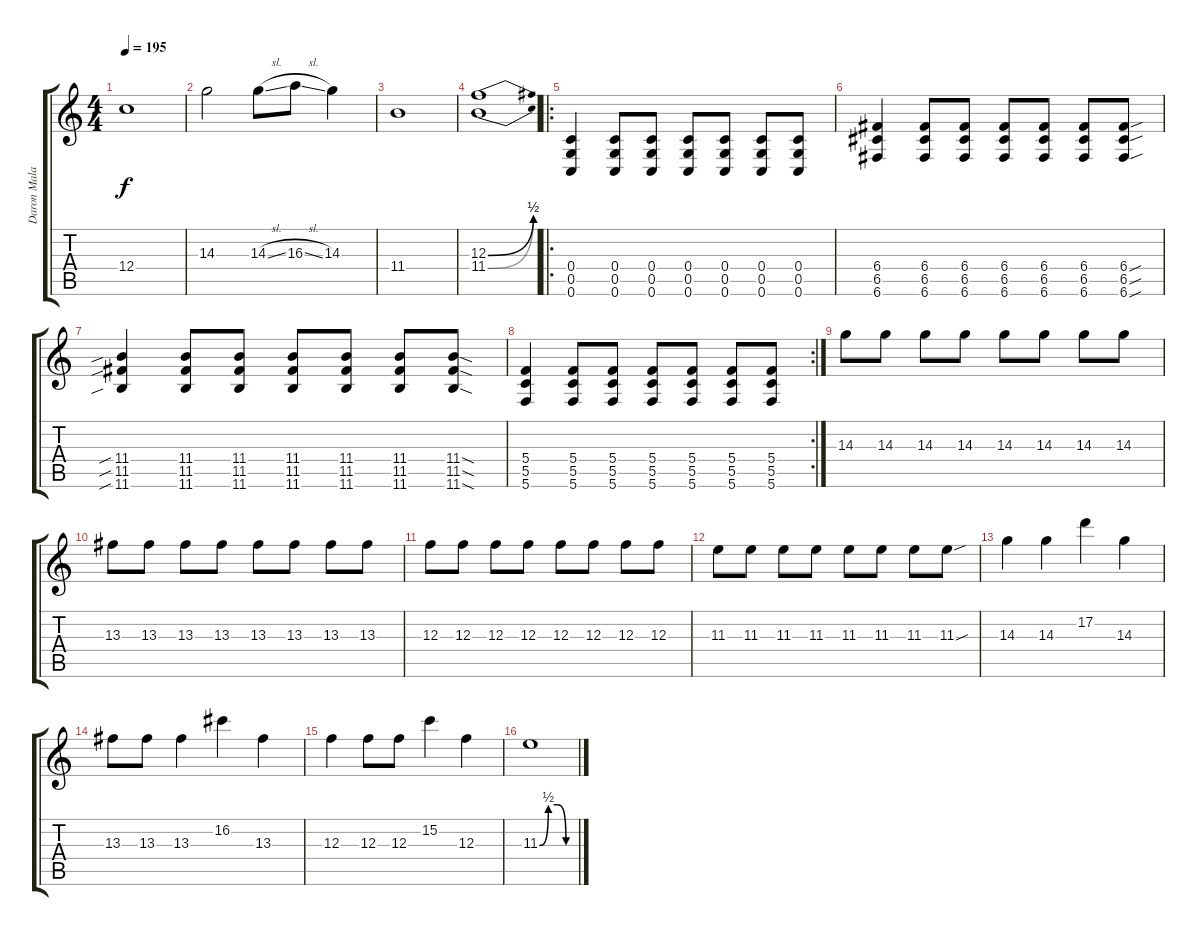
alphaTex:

\track ("Daron Malakian" "Daron Mala") {instrument distortionguitar}
\staff {score tabs}
\tuning (D4 A3 F3 C3 G2 C2) {hide}
\ts (4 4)
\tempo 195
\clef g2
\ks c
12.4.1{dy f} |
14.3.2 14.3{sl}.8 16.3{sl}.8 14.3.4 |
11.4.1 |
(12.3{be (bend 0 0 60 2)} 11.4{be (bend 0 0 60 2)}).1 |
\ro
(0.4 0.5 0.6).4 (0.4 0.5 0.6).8 (0.4 0.5 0.6).8 (0.4 0.5 0.6).8 (0.4 0.5 0.6).8 (0.4 0.5 0.6).8 (0.4 0.5 0.6).8 |
(6.4 6.5 6.6).4 (6.4 6.5 6.6).8 (6.4 6.5 6.6).8 (6.4 6.5 6.6).8 (6.4 6.5 6.6).8 (6.4 6.5 6.6).8 (6.4{sou} 6.5{sou} 6.6{sou}).8 |
(11.4{sib} 11.5{sib} 11.6{sib}).4 (11.4 11.5 11.6).8 (11.4 11.5 11.6).8 (11.4 11.5 11.6).8 (11.4 11.5 11.6).8 (11.4 11.5 11.6).8 (11.4{sod} 11.5{sod} 11.6{sod}).8 |
\rc 2
(5.4 5.5 5.6).4 (5.4 5.5 5.6).8 (5.4 5.5 5.6).8 (5.4 5.5 5.6).8 (5.4 5.5 5.6).8 (5.4 5.5 5.6).8 (5.4 5.5 5.6).8 |
14.3.8 14.3.8 14.3.8 14.3.8 14.3.8 14.3.8 14.3.8 14.3.8 |
13.3.8 13.3.8 13.3.8 13.3.8 13.3.8 13.3.8 13.3.8 13.3.8 |
12.3.8 12.3.8 12.3.8 12.3.8 12.3.8 12.3.8 12.3.8 12.3.8 |
11.3.8 11.3.8 11.3.8 11.3.8 11.3.8 11.3.8 11.3.8 11.3{sou}.8 |
14.3.4 14.3.4 17.2.4 14.3.4 |
13.3.8 13.3.8 13.3.4 16.2.4 13.3.4 |
12.3.4 12.3.8 12.3.8 15.2.4 12.3.4 |
11.3{be (custom 0 0 15 2 30 2 45 0 60 0)}.1
